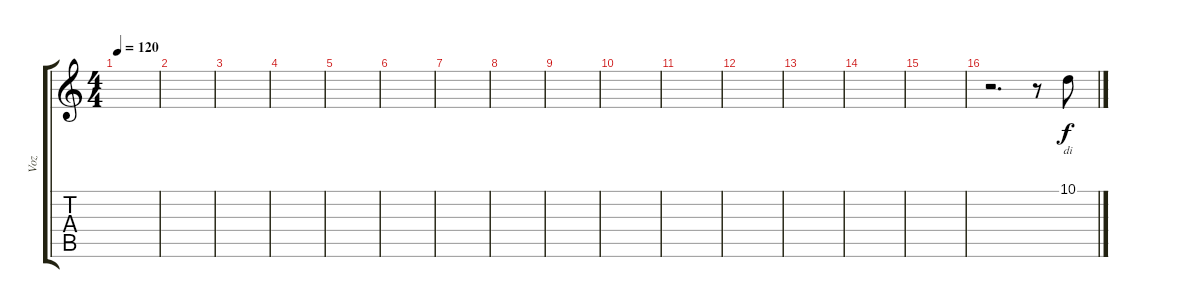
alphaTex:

\track ("Voz" "Voz") {instrument panflute}
\staff {score tabs}
\tuning (E4 B3 G3 D3 A2 E2) {hide}
\ts (4 4)
\tempo 120
\clef g2
\ks c
|
|
|
|
|
|
|
|
|
|
|
|
|
|
|
r.2{d} r.8 10.1.8{lyrics (0 "di") lyrics (1 "") lyrics (2 "") lyrics (3 "") lyrics (4 "")}
